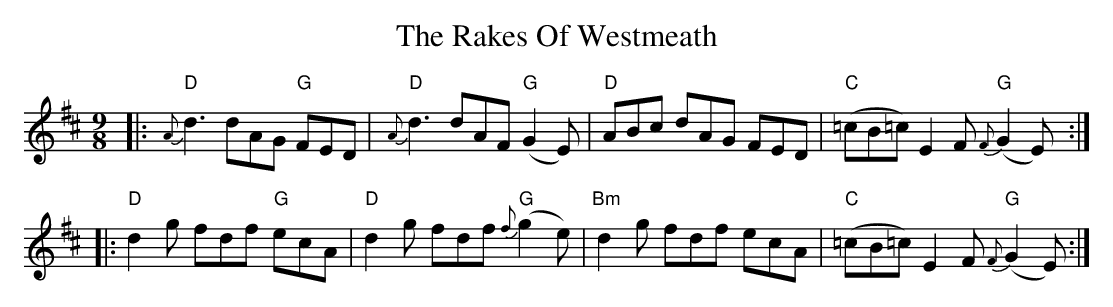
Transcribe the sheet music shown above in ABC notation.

X:1
T: The Rakes Of Westmeath
M: 9/8
L: 1/8
K: Dmaj
|: "D" {A}d3 dAG "G" FED | "D" {A}d3 dAF "G" (G2E) | "D" ABc dAG FED | "C" (=cB=c) E2F "G" {F}}(G2E) :|
|: "D" d2g fdf "G" ecA | "D" d2g fdf "G" {f}}(g2e) | "Bm" d2g fdf ecA | "C" (=cB=c) E2F "G" {F}(G2E) :|
